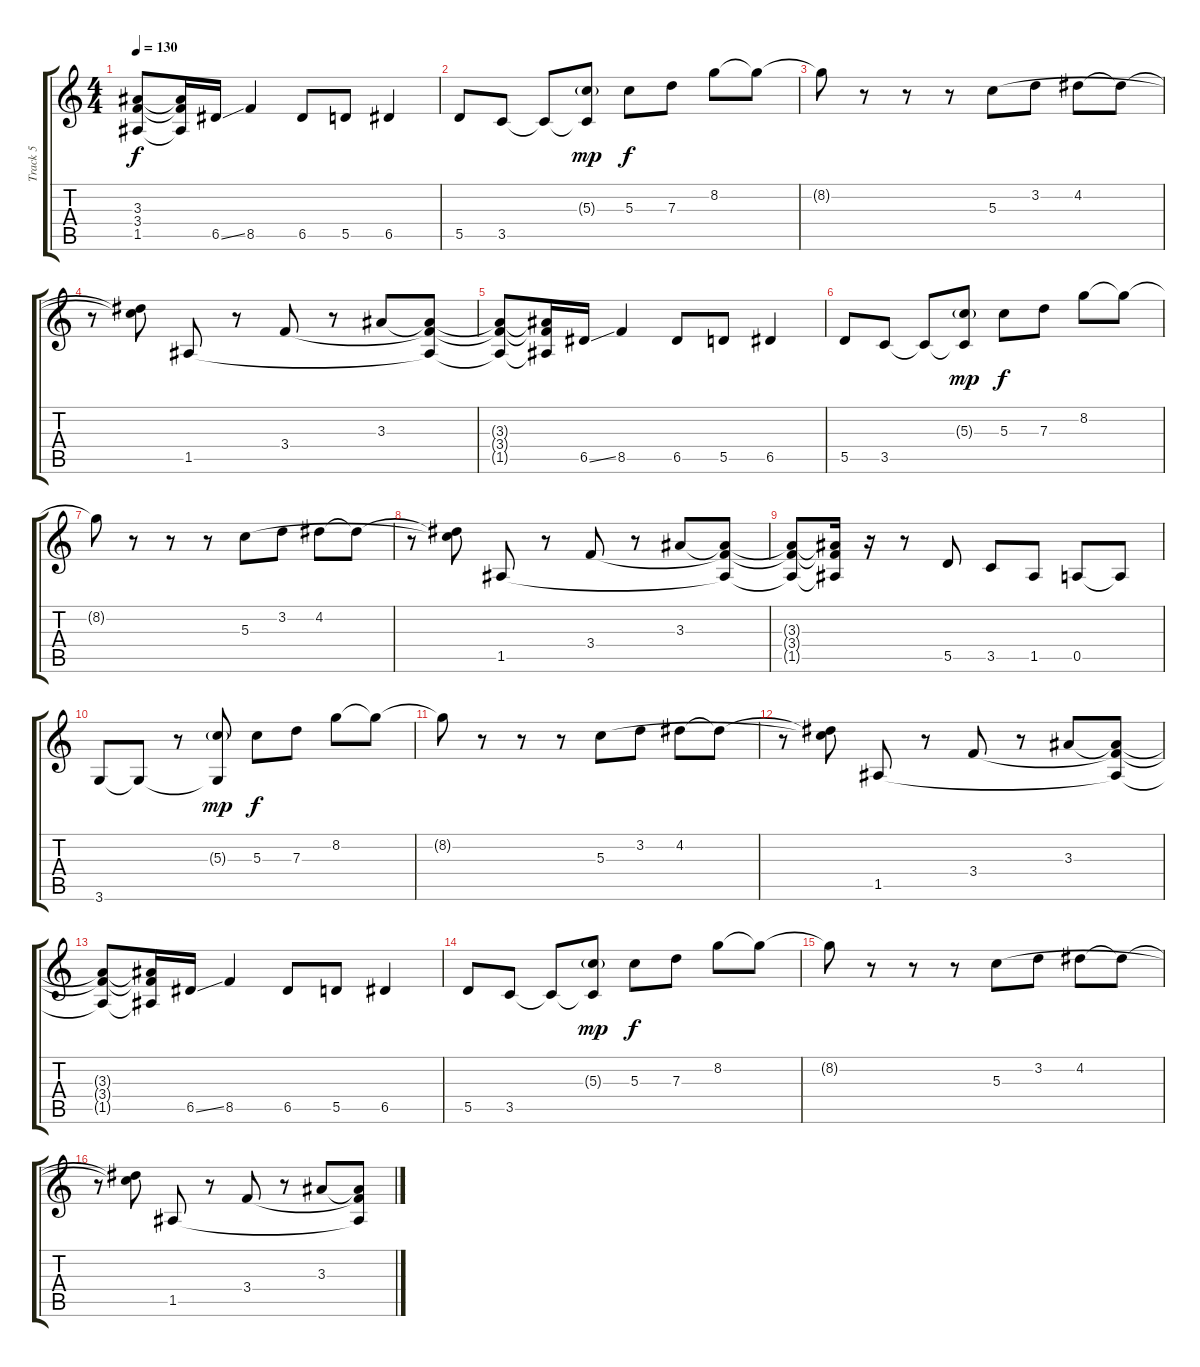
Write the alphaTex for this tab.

\track ("Track 5" "Track 5") {instrument acousticguitarsteel}
\staff {score tabs}
\tuning (E4 B3 G3 D3 A2 E2) {hide}
\ts (4 4)
\tempo 130
\clef g2
\ks c
(3.3{t} 3.4{t} 1.5{t}).8{dy f} (3.3{t} 3.4{t} 1.5{t}).16 6.5{ss}.16 8.5.4 6.5.8 5.5.8 6.5.4 |
5.5.8 3.5.8 3.5{t}.8 (5.3{g} 3.5{t}).8{dy mp} 5.3.8{dy f} 7.3.8 8.2.8 8.2{t}.8 |
8.2{t}.8 r.8 r.8 r.8 5.3.8 3.2.8 4.2.8 4.2{t}.8 |
r.8 (4.2{t} 5.3{t}).8 1.5.8 r.8 3.4.8 r.8 3.3.8 (3.3{t} 3.4{t} 1.5{t}).8 |
(3.3{t} 3.4{t} 1.5{t}).8 (3.3{t} 3.4{t} 1.5{t}).16 6.5{ss}.16 8.5.4 6.5.8 5.5.8 6.5.4 |
5.5.8 3.5.8 3.5{t}.8 (5.3{g} 3.5{t}).8{dy mp} 5.3.8{dy f} 7.3.8 8.2.8 8.2{t}.8 |
8.2{t}.8 r.8 r.8 r.8 5.3.8 3.2.8 4.2.8 4.2{t}.8 |
r.8 (4.2{t} 5.3{t}).8 1.5.8 r.8 3.4.8 r.8 3.3.8 (3.3{t} 3.4{t} 1.5{t}).8 |
(3.3{t} 3.4{t} 1.5{t}).8 (3.3{t} 3.4{t} 1.5{t}).16 r.16 r.8 5.5.8 3.5.8 1.5.8 0.5.8 0.5{t}.8 |
3.6.8 3.6{t}.8 r.8 (5.3{g} 3.6{t}).8{dy mp} 5.3.8{dy f} 7.3.8 8.2.8 8.2{t}.8 |
8.2{t}.8 r.8 r.8 r.8 5.3.8 3.2.8 4.2.8 4.2{t}.8 |
r.8 (4.2{t} 5.3{t}).8 1.5.8 r.8 3.4.8 r.8 3.3.8 (3.3{t} 3.4{t} 1.5{t}).8 |
(3.3{t} 3.4{t} 1.5{t}).8 (3.3{t} 3.4{t} 1.5{t}).16 6.5{ss}.16 8.5.4 6.5.8 5.5.8 6.5.4 |
5.5.8 3.5.8 3.5{t}.8 (5.3{g} 3.5{t}).8{dy mp} 5.3.8{dy f} 7.3.8 8.2.8 8.2{t}.8 |
8.2{t}.8 r.8 r.8 r.8 5.3.8 3.2.8 4.2.8 4.2{t}.8 |
r.8 (4.2{t} 5.3{t}).8 1.5.8 r.8 3.4.8 r.8 3.3.8 (3.3{t} 3.4{t} 1.5{t}).8
